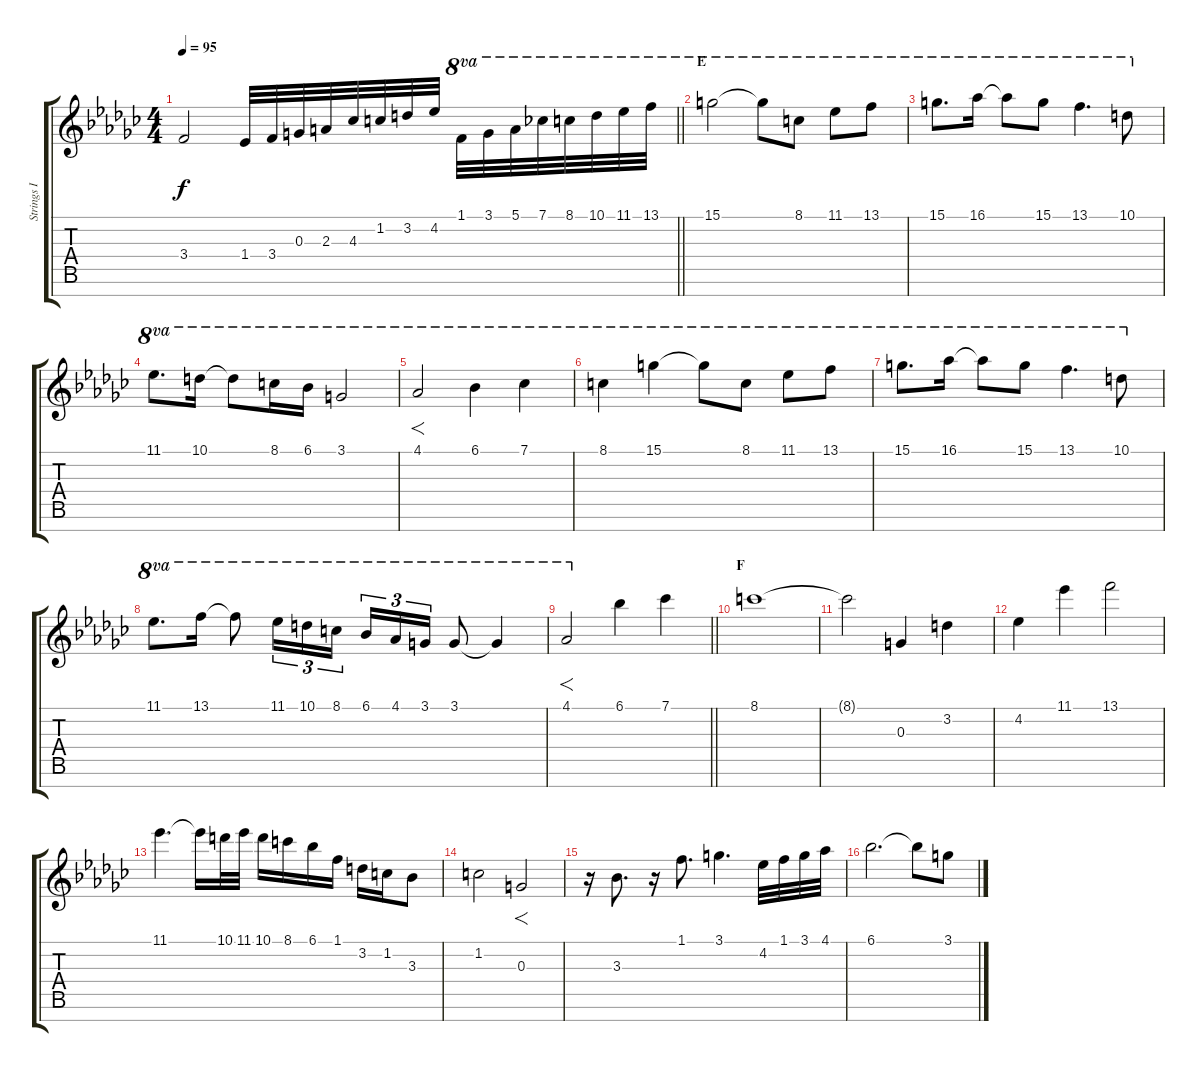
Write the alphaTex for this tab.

\track ("Strings I" "Strings I") {instrument stringensemble1}
\staff {score tabs}
\tuning (E5 B4 G4 D4 A3 E3 B2) {hide}
\ts (4 4)
\tempo 95
\clef g2
\barLineRight lightlight
\ks gb
3.4.2{dy f} 1.4.32 3.4.32 0.3.32 2.3.32 4.3.32 1.2.32 3.2.32 4.2.32 1.1.32{ot 8va} 3.1.32{ot 8va} 5.1.32{ot 8va} 7.1.32{ot 8va} 8.1.32{ot 8va} 10.1.32{ot 8va} 11.1.32{ot 8va} 13.1.32{ot 8va} |
\section ("" "E")
15.1.2{ot 8va} 15.1{t}.8{ot 8va} 8.1.8{ot 8va} 11.1.8{ot 8va} 13.1.8{ot 8va} |
15.1.8{d ot 8va} 16.1.16{ot 8va} 16.1{t}.8{ot 8va} 15.1.8{ot 8va} 13.1.4{d ot 8va} 10.1.8{ot 8va} |
11.1.8{d ot 8va} 10.1.16{ot 8va} 10.1{t}.8{ot 8va} 8.1.16{ot 8va} 6.1.16{ot 8va} 3.1.2{ot 8va} |
4.1.2{f ot 8va} 6.1.4{ot 8va} 7.1.4{ot 8va} |
8.1.4{ot 8va} 15.1.4{ot 8va} 15.1{t}.8{ot 8va} 8.1.8{ot 8va} 11.1.8{ot 8va} 13.1.8{ot 8va} |
15.1.8{d ot 8va} 16.1.16{ot 8va} 16.1{t}.8{ot 8va} 15.1.8{ot 8va} 13.1.4{d ot 8va} 10.1.8{ot 8va} |
11.1.8{d ot 8va} 13.1.16{ot 8va} 13.1{t}.8{ot 8va} 11.1.16{tu (3 2) ot 8va} 10.1.16{tu (3 2) ot 8va} 8.1.16{tu (3 2) ot 8va} 6.1.16{tu (3 2) ot 8va} 4.1.16{tu (3 2) ot 8va} 3.1.16{tu (3 2) ot 8va} 3.1.8{ot 8va} 3.1{t}.4{ot 8va} |
\barLineRight lightlight
4.1.2{f ot 8va} 6.1.4 7.1.4 |
\section ("" "F")
8.1.1 |
8.1{t}.2{volume 0} 0.3.4{volume 13} 3.2.4 |
4.2.4 11.1.4 13.1.2 |
11.1.4{d} 11.1{t}.16 10.1.32 11.1.32 10.1.16 8.1.16 6.1.16 1.1.16 3.2.16 1.2.16 3.3.8 |
1.2.2 0.3.2{f} |
r.16 3.3.8{d} r.16 1.1.8{d} 3.1.4{d} 4.2.32 1.1.32 3.1.32 4.1.32 |
6.1.2{d} 6.1{t}.8 3.1.8
